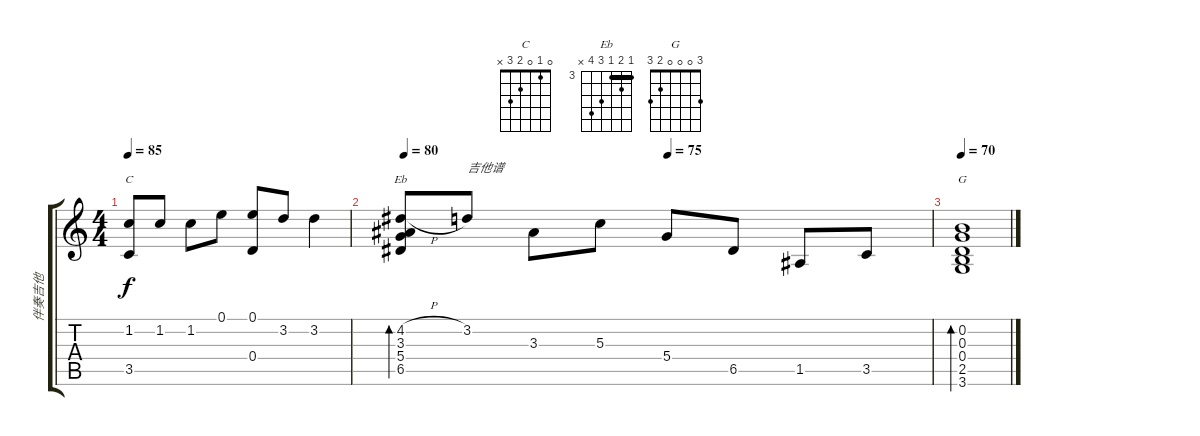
\track ("伴奏吉他" "伴奏吉他") {instrument acousticguitarsteel}
\staff {score tabs}
\tuning (E4 B3 G3 D3 A2 E2) {hide}
\chord ("C" 0 1 0 2 3 x)
\chord ("Eb" 3 4 3 5 6 x) {firstfret 3 barre 3}
\chord ("G" 3 0 0 0 2 3)
\ts (4 4)
\tempo 85
\clef g2
\ks c
(1.2 3.5).8{ch "C" dy f} 1.2.8 1.2.8 0.1.8 (0.1 0.4).8 3.2.8 3.2.4 |
\tempo 80
\tempo (75 0.5)
(4.2{h} 3.3 5.4 6.5).8{bd 240 ch "Eb"} 3.2.8{txt "吉他谱"} 3.3.8 5.3.8 5.4.8 6.5.8 1.5.8 3.5.8 |
\tempo 70
(0.2 0.3 0.4 2.5 3.6).1{bd 480 ch "G"}
